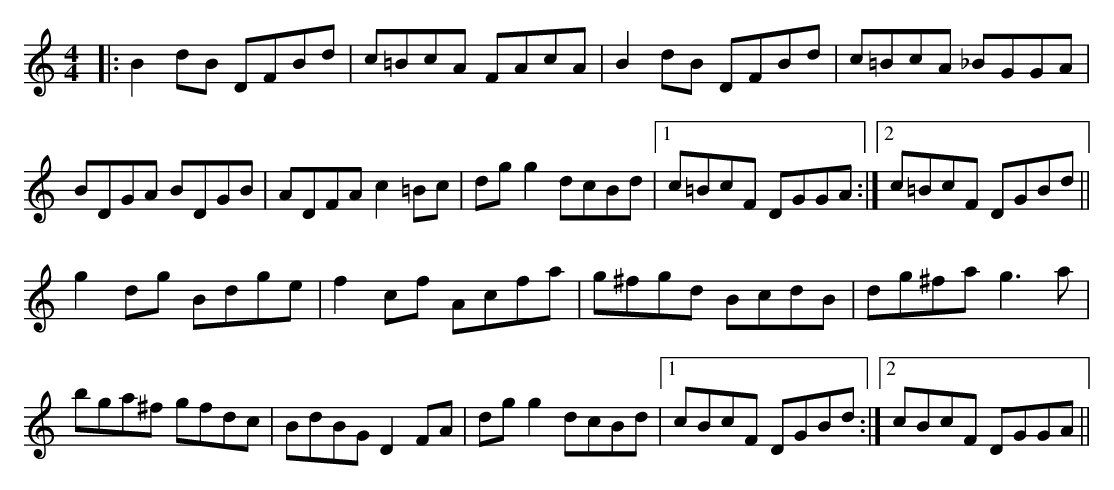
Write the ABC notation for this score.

X:1
M:4/4
K:C
|:B2 dB DFBd|c=BcA FAcA|B2 dB DFBd|c=BcA _BGGA|
BDGA BDGB|ADFA c2 =Bc|dgg2 dcBd|1 c=BcF DGGA:|2 c=BcF DGBd||
g2 dg Bdge|f2 cf Acfa|g^fgd BcdB|dg^fa g3 a|
bga^f gfdc|BdBG D2 FA|dgg2 dcBd|1 cBcF DGBd:|2 cBcF DGGA||
